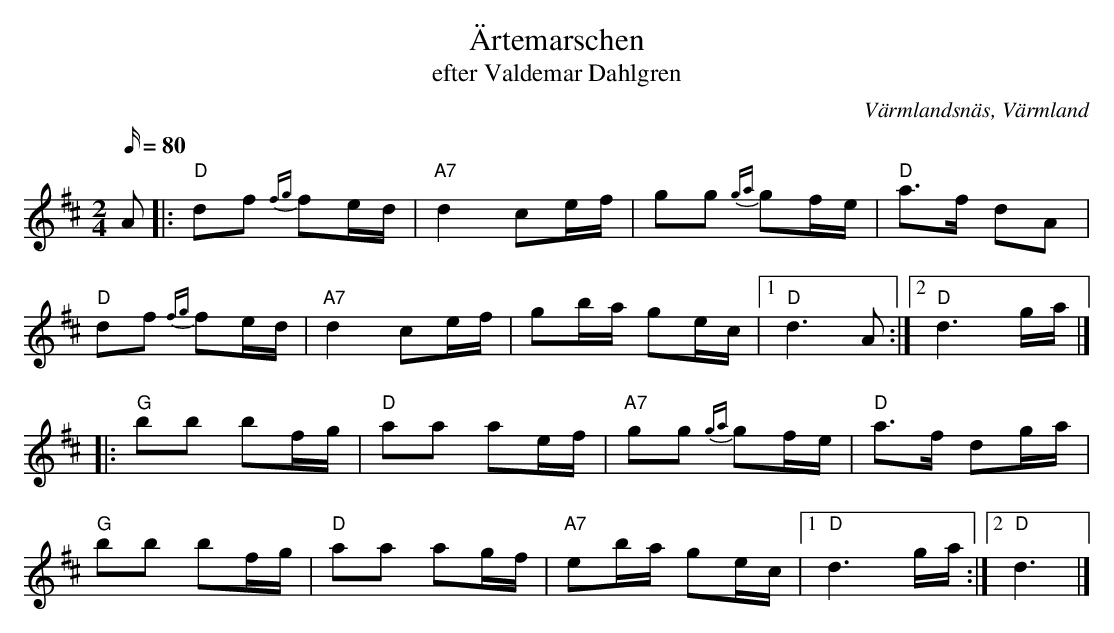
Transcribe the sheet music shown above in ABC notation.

X:1
T:Ärtemarschen
T:efter Valdemar Dahlgren
O:Värmlandsnäs, Värmland
M:2/4
L:1/16
Q:80
K:D
V:1
A2 |: "D" d2f2 {fg}f2ed | "A7" d4 c2ef | g2g2 {ga}g2fe | "D" a3f d2A2 |
"D" d2f2 {fg}f2ed | "A7" d4 c2ef | g2ba g2ec |1 "D" d6 A2 :|2 "D" d6 ga |]
|: "G" b2b2 b2fg | "D" a2a2 a2ef | "A7" g2g2 {ga}g2fe | "D" a3f d2ga |
"G" b2b2 b2fg | "D" a2a2 a2gf | "A7" e2ba g2ec |1 "D" d6 ga :|2 "D" d6 |]
